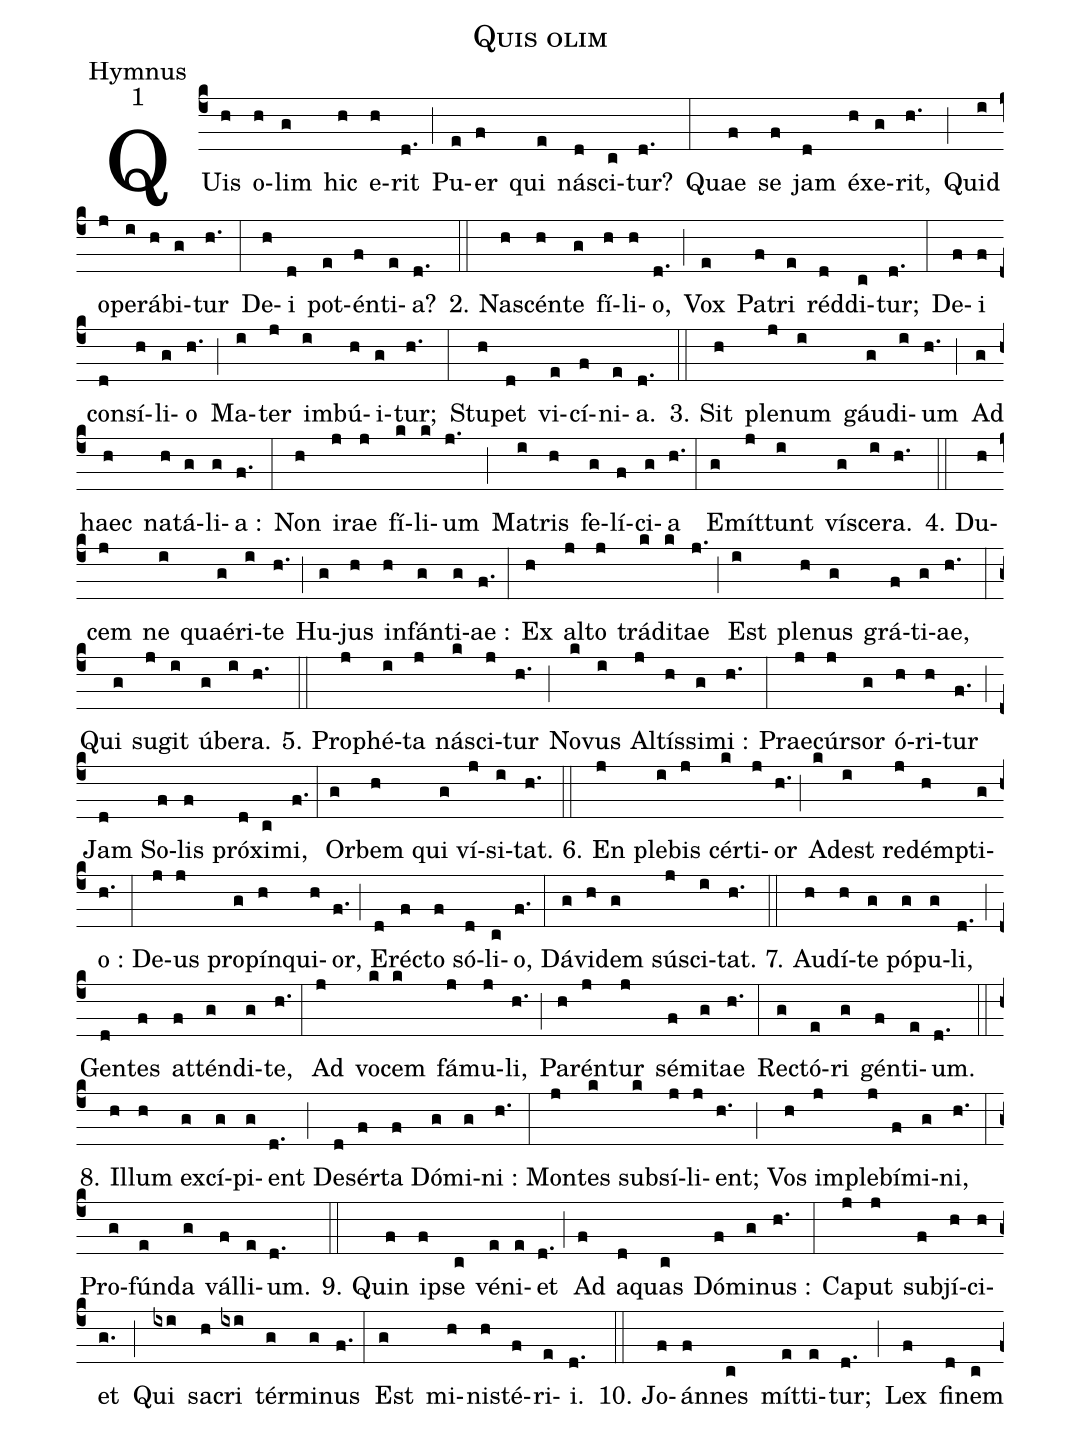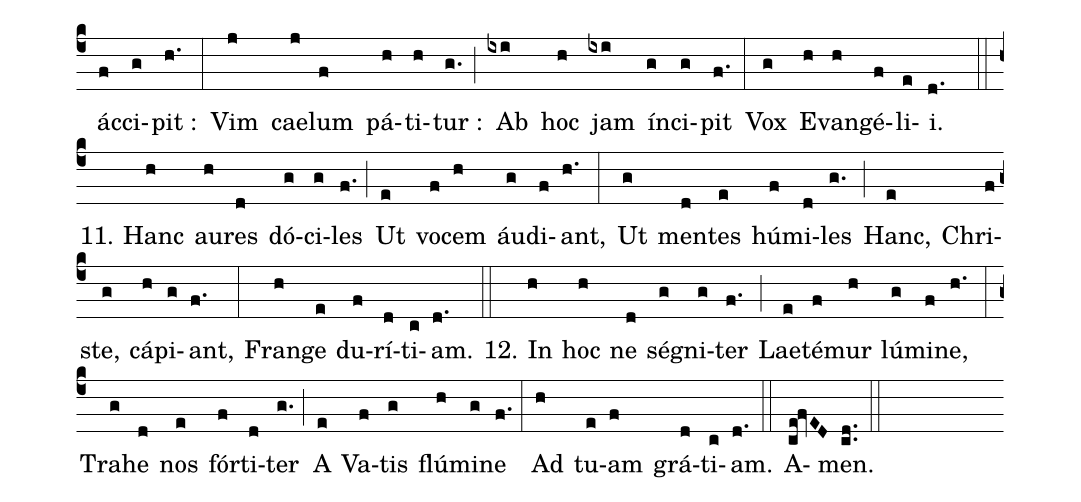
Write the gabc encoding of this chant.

name:Quis olim;
office-part:Hymnus;
mode:1;
%%
(c4) QUis(h) o(h)lim(g) hic(h) e(h)rit(d.) (;) Pu(e)er(f) qui(e) ná(d)sci(c)tur?(d.) (:) Quae(f) se(f) jam(d) éx(h)e(g)rit,(h.) (;) Quid(i) o(j)pe(i)rá(h)bi(g)tur(h.) (:) De(h)i(d) pot(e)én(f)ti(e)a?(d.) (::)
2. Na(h)scén(h)te(g) fí(h)li(h)o,(d.) (;) Vox(e) Pa(f)tri(e) réd(d)di(c)tur;(d.) (:) De(f)i(f) con(d)sí(h)li(g)o(h.) (;) Ma(i)ter(j) im(i)bú(h)i(g)tur;(h.) (:) Stu(h)pet(d) vi(e)cí(f)ni(e)a.(d.) (::)
3. Sit(h) ple(j)num(i) gáu(g)di(i)um(h.) (;) Ad(g) haec(h) na(h)tá(g)li(g)a :(f.) (:) Non(h) i(j)rae(j) fí(k)li(k)um(j.) (;) Ma(i)tris(h) fe(g)lí(f)ci(g)a(h.) (:) E(g)mít(j)tunt(i) ví(g)sce(i)ra.(h.) (::)
4. Du(h)cem(j) ne(i) quaé(g)ri(i)te(h.) (;) Hu(g)jus(h) in(h)fán(g)ti(g)ae :(f.) (:) Ex(h) al(j)to(j) trá(k)di(k)tae(j.) (;) Est(i) ple(h)nus(g) grá(f)ti(g)ae,(h.) (:) Qui(g) su(j)git(i) ú(g)be(i)ra.(h.) (::)
5. Pro(j)phé(i)ta(j) ná(k)sci(j)tur(h.) (;) No(k)vus(i) Al(j)tís(h)si(g)mi :(h.) (:) Prae(j)cúr(j)sor(g) ó(h)ri(h)tur(f.) (;) Jam(d) So(f)lis(f) pró(d)xi(c)mi,(f.) (:) Or(g)bem(h) qui(g) ví(j)si(i)tat.(h.) (::)
6. En(j) ple(i)bis(j) cér(k)ti(j)or(h.) (;) Ad(k)est(i) red(j)ém(h)pti(g)o :(h.) (:) De(j)us(j) pro(g)pín(h)qui(h)or,(f.) (;) E(d)ré(f)cto(f) só(d)li(c)o,(f.) (:) Dá(g)vi(h)dem(g) sús(j)ci(i)tat.(h.) (::)
7. Au(h)dí(h)te(g) pó(g)pu(g)li,(d.) (;) Gen(d)tes(f) at(f)tén(g)di(g)te,(h.) (:) Ad(j) vo(k)cem(k) fá(j)mu(j)li,(h.) (;) Pa(h)rén(j)tur(j) sé(f)mi(g)tae(h.) (:) Re(g)ctó(e)ri(g) gén(f)ti(e)um.(d.) (::)
8. Il(h)lum(h) ex(g)cí(g)pi(g)ent(d.) (;) De(d)sér(f)ta(f) Dó(g)mi(g)ni :(h.) (:) Mon(j)tes(k) sub(k)sí(j)li(j)ent;(h.) (;) Vos(h) im(j)ple(j)bí(f)mi(g)ni,(h.) (:) Pro(g)fún(e)da(g) vál(f)li(e)um.(d.) (::)
9. Quin(f) i(f)pse(c) vé(e)ni(e)et(d.) (;) Ad(f) a(d)quas(c) Dó(f)mi(g)nus :(h.) (:) Ca(j)put(j) sub(f)jí(h)ci(h)et(g.) (;) Qui(ixi) sa(h)cri(ixi) tér(g)mi(g)nus(f.) (:) Est(g) mi(h)ni(h)sté(f)ri(e)i.(d.) (::)
10. Jo(f)án(f)nes(c) mít(e)ti(e)tur;(d.) (;) Lex(f) fi(d)nem(c) ác(f)ci(g)pit :(h.) (:) Vim(j) cae(j)lum(f) pá(h)ti(h)tur :(g.) (;) Ab(ixi) hoc(h) jam(ixi) ín(g)ci(g)pit(f.) (:) Vox(g) E(h)van(h)gé(f)li(e)i.(d.) (::)
11. Hanc(h) au(h)res(d) dó(g)ci(g)les(f.) (;) Ut(e) vo(f)cem(h) áu(g)di(f)ant,(h.) (:) Ut(g) men(d)tes(e) hú(f)mi(d)les(g.) (;) Hanc,(e) Chri(f)ste,(g) cá(h)pi(g)ant,(f.) (:) Fran(h)ge(e) du(f)rí(d)ti(c)am.(d.) (::)
12. In(h) hoc(h) ne(d) sé(g)gni(g)ter(f.) (;) Lae(e)té(f)mur(h) lú(g)mi(f)ne,(h.) (:) Tra(g)he(d) nos(e) fór(f)ti(d)ter(g.) (;) A(e) Va(f)tis(g) flú(h)mi(g)ne(f.) (:) Ad(h) tu(e)am(f) grá(d)ti(c)am.(d.) (::)
A(ce!fvED)men.(cd..) (::)
